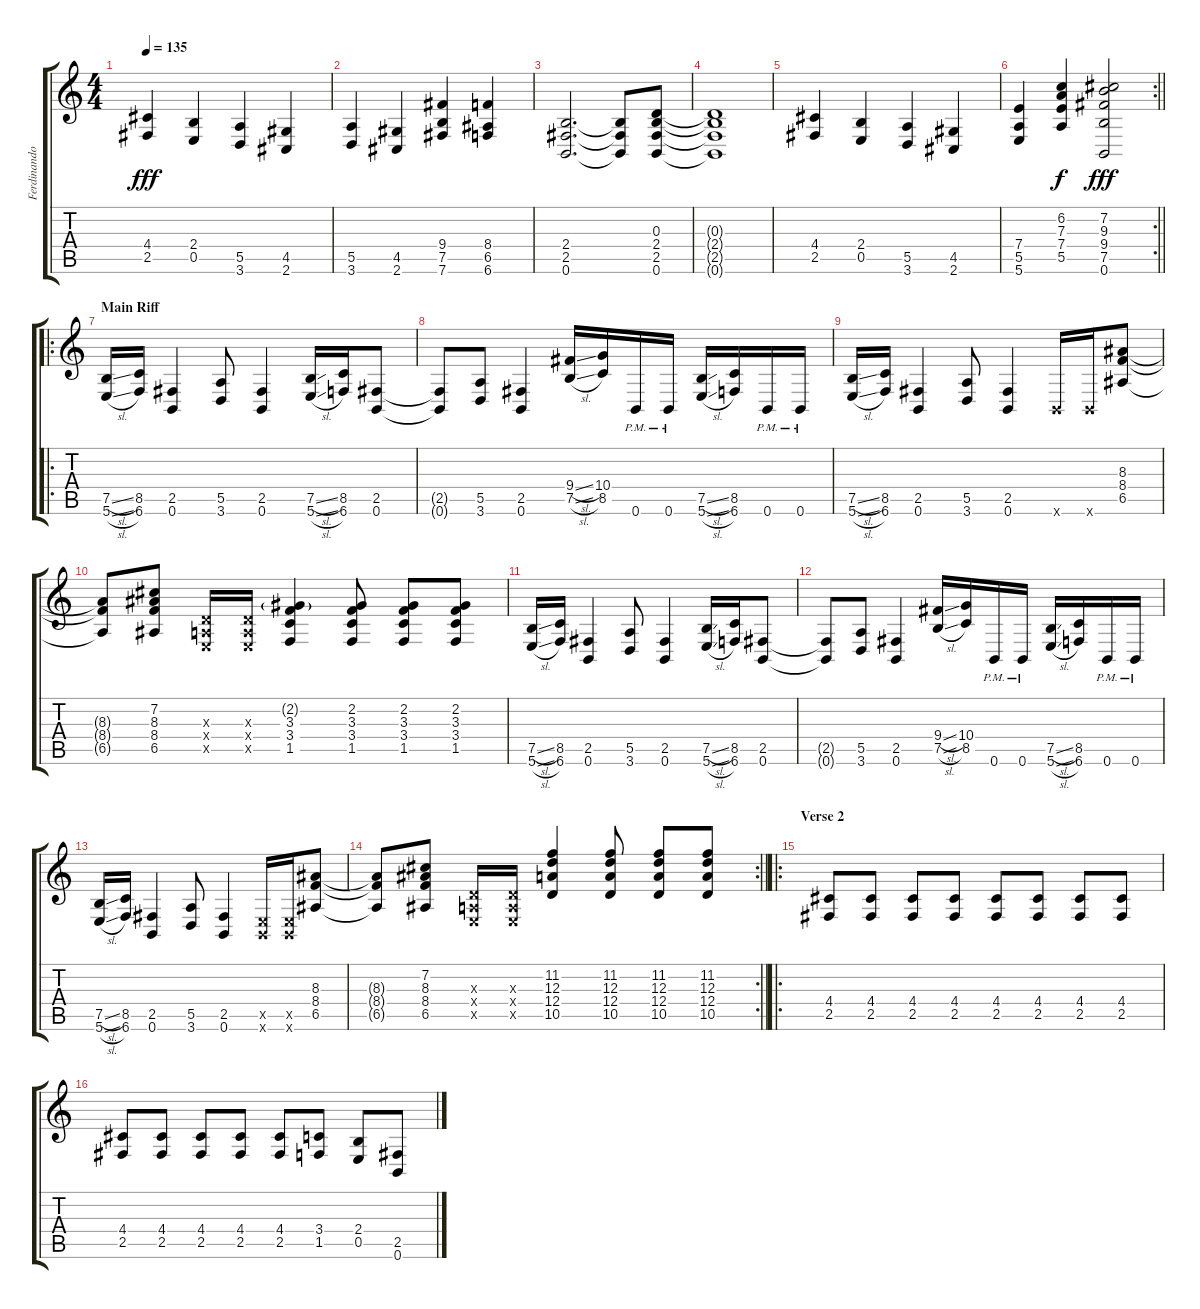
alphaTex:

\track ("Ferdinando \"Herr Morbid\" Marchisio (Rhyt" "Ferdinando") {instrument distortionguitar}
\staff {score tabs}
\tuning (B3 Gb3 D3 A2 E2 B1) {hide}
\ts (4 4)
\tempo 135
\clef g2
\ks c
(4.4 2.5).4{dy fff} (2.4 0.5).4 (5.5 3.6).4 (4.5 2.6).4 |
(5.5 3.6).4 (4.5 2.6).4 (9.4 7.5 7.6).4 (8.4 6.5 6.6).4 |
(2.4 2.5 0.6).2{d} (2.4{t} 2.5{t} 0.6{t}).8 (0.3 2.4 2.5 0.6).8 |
(0.3{t} 2.4{t} 2.5{t} 0.6{t}).1 |
(4.4 2.5).4 (2.4 0.5).4 (5.5 3.6).4 (4.5 2.6).4 |
\rc 2
\barLineRight lightlight
(7.4 5.5 5.6).4 (6.2 7.3 7.4 5.5).4{dy f} (7.2 9.3 9.4 7.5 0.6).2{dy fff} |
\ro
\section ("" "Main Riff")
(7.5{sl} 5.6{sl}).16 (8.5 6.6).16 (2.5 0.6).4 (5.5 3.6).8 (2.5 0.6).4 (7.5{sl} 5.6{sl}).16 (8.5 6.6).16 (2.5 0.6).8 |
(2.5{t} 0.6{t}).8 (5.5 3.6).8 (2.5 0.6).4 (9.4{sl} 7.5{sl}).16 (10.4 8.5).16 0.6{pm}.16 0.6{pm}.16 (7.5{sl} 5.6{sl}).16 (8.5 6.6).16 0.6{pm}.16 0.6{pm}.16 |
(7.5{sl} 5.6{sl}).16 (8.5 6.6).16 (2.5 0.6).4 (5.5 3.6).8 (2.5 0.6).4 0.6{x}.16 0.6{x}.16 (8.3 8.4 6.5).8 |
(8.3{t} 8.4{t} 6.5{t}).8 (7.2 8.3 8.4 6.5).8 (0.3{x} 0.4{x} 0.5{x}).16 (0.3{x} 0.4{x} 0.5{x}).16 (2.2{g} 3.3 3.4 1.5).4 (2.2 3.3 3.4 1.5).8 (2.2 3.3 3.4 1.5).8 (2.2 3.3 3.4 1.5).8 |
(7.5{sl} 5.6{sl}).16 (8.5 6.6).16 (2.5 0.6).4 (5.5 3.6).8 (2.5 0.6).4 (7.5{sl} 5.6{sl}).16 (8.5 6.6).16 (2.5 0.6).8 |
(2.5{t} 0.6{t}).8 (5.5 3.6).8 (2.5 0.6).4 (9.4{sl} 7.5{sl}).16 (10.4 8.5).16 0.6{pm}.16 0.6{pm}.16 (7.5{sl} 5.6{sl}).16 (8.5 6.6).16 0.6{pm}.16 0.6{pm}.16 |
(7.5{sl} 5.6{sl}).16 (8.5 6.6).16 (2.5 0.6).4 (5.5 3.6).8 (2.5 0.6).4 (0.5{x} 0.6{x}).16 (0.5{x} 0.6{x}).16 (8.3 8.4 6.5).8 |
\rc 2
\barLineRight lightlight
(8.3{t} 8.4{t} 6.5{t}).8 (7.2 8.3 8.4 6.5).8 (0.3{x} 0.4{x} 0.5{x}).16 (0.3{x} 0.4{x} 0.5{x}).16 (11.2 12.3 12.4 10.5).4 (11.2 12.3 12.4 10.5).8 (11.2 12.3 12.4 10.5).8 (11.2 12.3 12.4 10.5).8 |
\ro
\section ("" "Verse 2")
(4.4 2.5).8 (4.4 2.5).8 (4.4 2.5).8 (4.4 2.5).8 (4.4 2.5).8 (4.4 2.5).8 (4.4 2.5).8 (4.4 2.5).8 |
(4.4 2.5).8 (4.4 2.5).8 (4.4 2.5).8 (4.4 2.5).8 (4.4 2.5).8 (3.4 1.5).8 (2.4 0.5).8 (2.5 0.6).8
